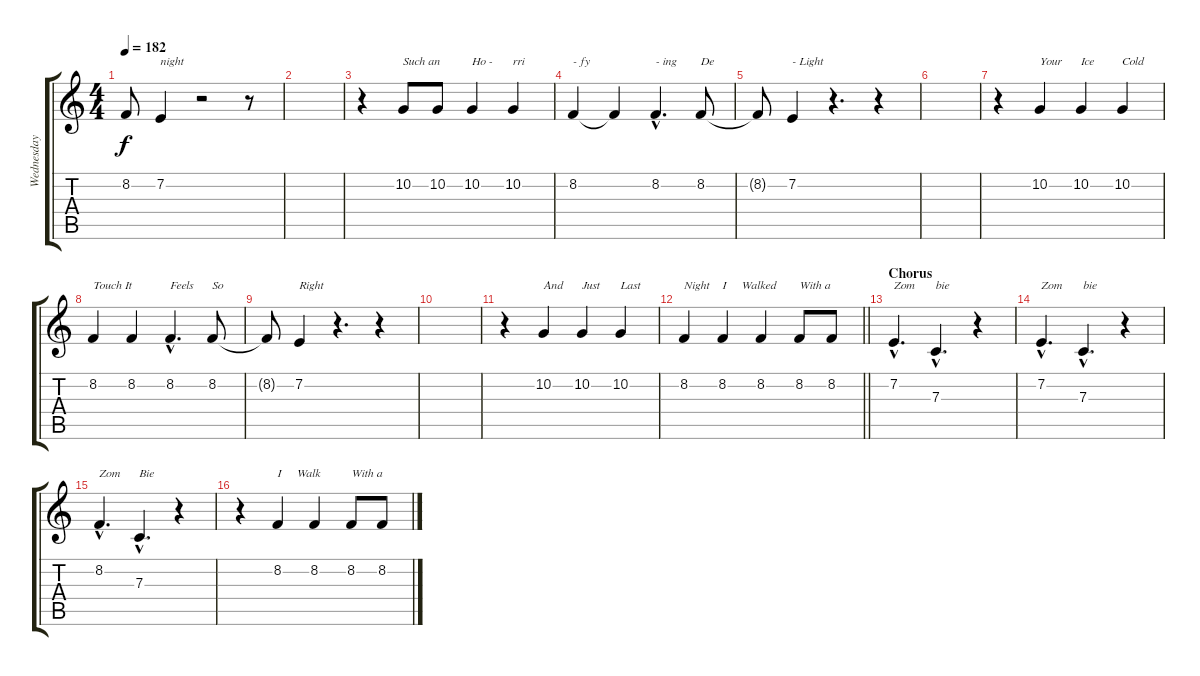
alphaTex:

\track ("Wednesday 13" "Wednesday ") {instrument lead1square}
\staff {score tabs}
\tuning (D4 A3 F3 C3 G2 D2) {hide}
\ts (4 4)
\tempo 182
\clef g2
\ks c
8.2{t}.8{dy f} 7.2.4{txt "night"} r.2 r.8 |
|
r.4 10.2.8{txt "Such an"} 10.2.8 10.2.4{txt "Ho -"} 10.2.4{txt "rri"} |
8.2.4{txt "- fy"} 8.2{t}.4 8.2{hac}.4{d txt "- ing"} 8.2.8{txt "De"} |
8.2{t}.8 7.2.4{txt "- Light"} r.4{d} r.4 |
|
r.4 10.2.4{txt "Your"} 10.2.4{txt "Ice"} 10.2.4{txt "Cold"} |
8.2.4{txt "Touch It"} 8.2.4 8.2{hac}.4{d txt "Feels"} 8.2.8{txt "So"} |
8.2{t}.8 7.2.4{txt "Right"} r.4{d} r.4 |
|
r.4 10.2.4{txt "And"} 10.2.4{txt "Just"} 10.2.4{txt "Last"} |
\barLineRight lightlight
8.2.4{txt "Night"} 8.2.4{txt "I     Walked"} 8.2.4 8.2.8{txt "With a"} 8.2.8 |
\section ("" "Chorus")
7.2{hac}.4{d txt "Zom"} 7.3{hac}.4{d txt "bie"} r.4 |
7.2{hac}.4{d txt "Zom"} 7.3{hac}.4{d txt "bie"} r.4 |
8.2{hac}.4{d txt "Zom"} 7.3{hac}.4{d txt "Bie"} r.4 |
r.4 8.2.4{txt "I     Walk"} 8.2.4 8.2.8{txt "With a"} 8.2.8
